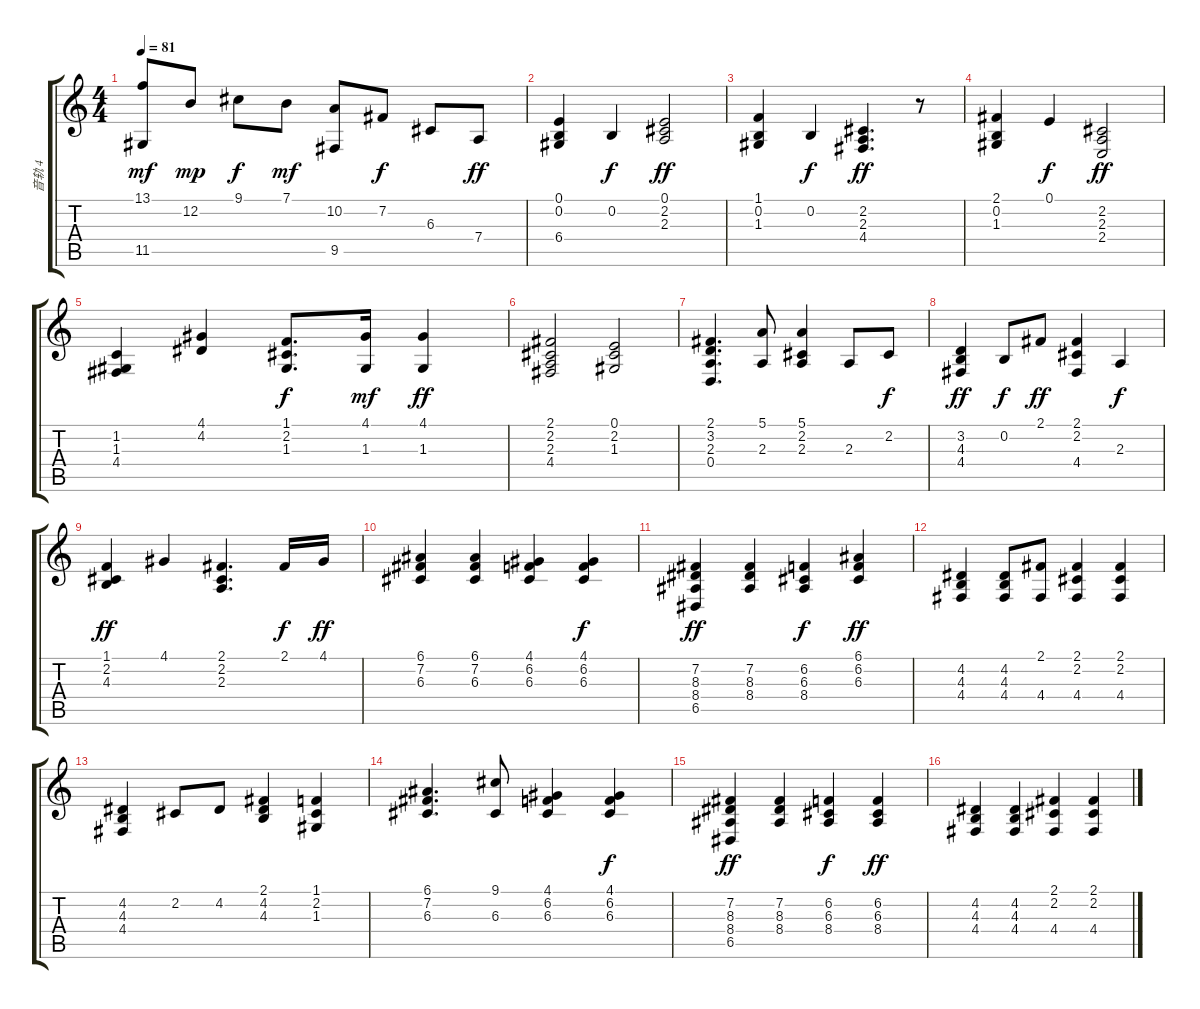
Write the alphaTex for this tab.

\track ("音轨 4" "音轨 4") {instrument acousticgrandpiano}
\staff {score tabs}
\tuning (E4 B3 G3 D3 A2 E2) {hide}
\ts (4 4)
\tempo 81
\clef g2
\ks c
(13.1 11.5).8{dy mf} 12.2.8{dy mp} 9.1.8{dy f} 7.1.8{dy mf} (10.2 9.5).8 7.2.8{dy f} 6.3.8 7.4.8{dy ff} |
(0.1 0.2 6.4).4 0.2.4{dy f} (0.1 2.2 2.3).2{dy ff} |
(1.1 0.2 1.3).4 0.2.4{dy f} (2.2 2.3 4.4).4{d dy ff} r.8 |
(2.1 0.2 1.3).4 0.1.4{dy f} (2.2 2.3 2.4).2{dy ff} |
(1.2 1.3 4.4).4 (4.1 4.2).4 (1.1 2.2 1.3).8{d dy f} (4.1 1.3).16{dy mf} (4.1 1.3).4{dy ff} |
(2.1 2.2 2.3 4.4).2 (0.1 2.2 1.3).2 |
(2.1 3.2 2.3 0.4).4{d} (5.1 2.3).8 (5.1 2.2 2.3).4 2.3.8 2.2.8{dy f} |
(3.2 4.3 4.4).4{dy ff} 0.2.8{dy f} 2.1.8{dy ff} (2.1 2.2 4.4).4 2.3.4{dy f} |
(1.1 2.2 4.3).4{dy ff} 4.1.4 (2.1 2.2 2.3).4{d} 2.1.16{dy f} 4.1.16{dy ff} |
(6.1 7.2 6.3).4 (6.1 7.2 6.3).4 (4.1 6.2 6.3).4 (4.1 6.2 6.3).4{dy f} |
(7.2 8.3 8.4 6.5).4{dy ff} (7.2 8.3 8.4).4 (6.2 6.3 8.4).4{dy f} (6.1 6.2 6.3).4{dy ff} |
(4.2 4.3 4.4).4 (4.2 4.3 4.4).8 (2.1 4.4).8 (2.1 2.2 4.4).4 (2.1 2.2 4.4).4 |
(4.2 4.3 4.4).4 2.2.8 4.2.8 (2.1 4.2 4.3).4 (1.1 2.2 1.3).4 |
(6.1 7.2 6.3).4{d} (9.1 6.3).8 (4.1 6.2 6.3).4 (4.1 6.2 6.3).4{dy f} |
(7.2 8.3 8.4 6.5).4{dy ff} (7.2 8.3 8.4).4 (6.2 6.3 8.4).4{dy f} (6.2 6.3 8.4).4{dy ff} |
(4.2 4.3 4.4).4 (4.2 4.3 4.4).4 (2.1 2.2 4.4).4 (2.1 2.2 4.4).4
